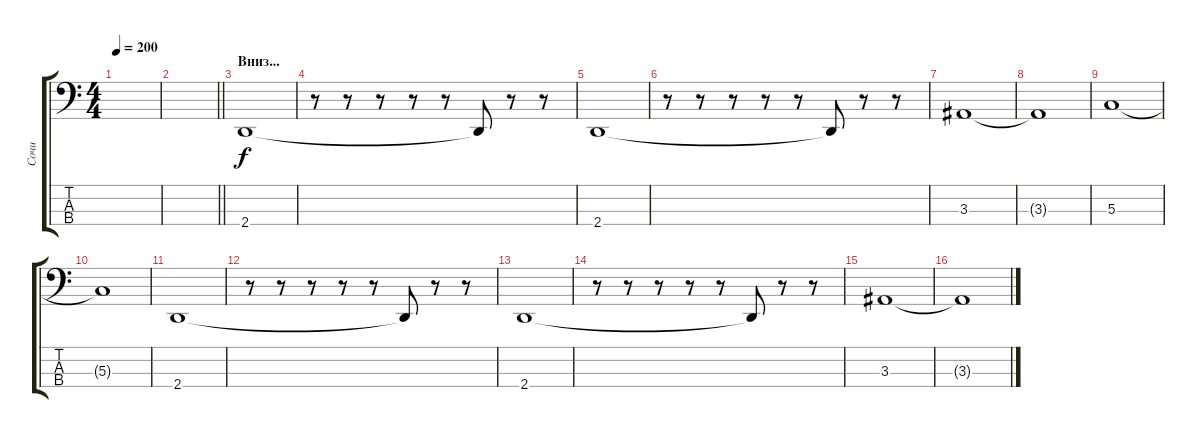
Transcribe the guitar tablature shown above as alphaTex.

\track ("Сочи" "Сочи") {instrument electricbasspick}
\staff {score tabs}
\tuning (F2 C2 G1 C1) {hide}
\ts (4 4)
\tempo 200
\clef f4
\ks c
|
\barLineRight lightlight
|
\section ("" "Вниз...")
2.4.1{volume 13} |
r.8 r.8 r.8 r.8 r.8 2.4{t}.8 r.8 r.8 |
2.4.1 |
r.8 r.8 r.8 r.8 r.8 2.4{t}.8 r.8 r.8 |
3.3.1 |
3.3{t}.1 |
5.3.1 |
5.3{t}.1 |
2.4.1 |
r.8 r.8 r.8 r.8 r.8 2.4{t}.8 r.8 r.8 |
2.4.1 |
r.8 r.8 r.8 r.8 r.8 2.4{t}.8 r.8 r.8 |
3.3.1 |
3.3{t}.1
